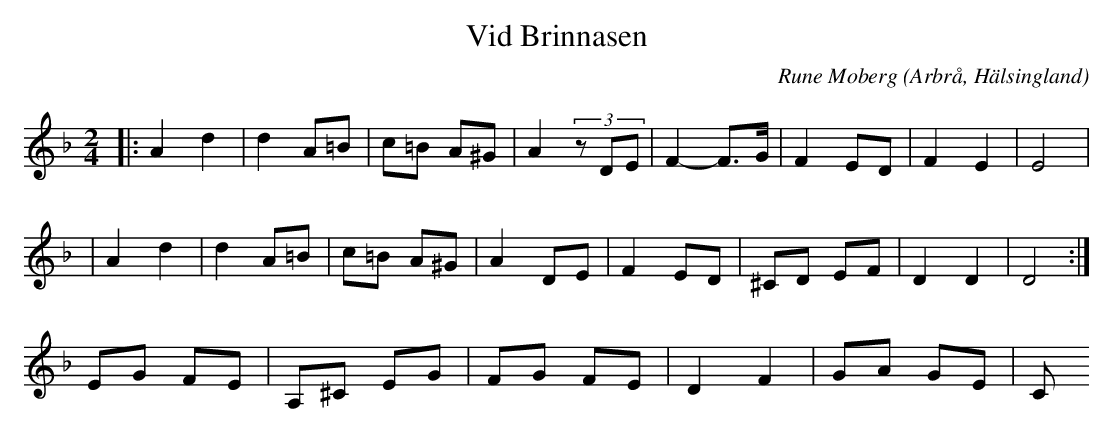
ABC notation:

X:1
T:Vid Brinnasen
C: Rune Moberg
O:Arbrå, Hälsingland
M:2/4
L:1/8
K:Dm
|:A2 d2|d2 A=B|c=B A^G|A2 (3zDE| F2-F>G| F2 ED|F2 E2|E4|
| A2 d2|d2 A=B|c=B A^G|A2 DE|F2 ED|^CD EF|D2 D2|D4:|
EG FE|A,^C EG|FG FE|D2 F2|GA GE|C
